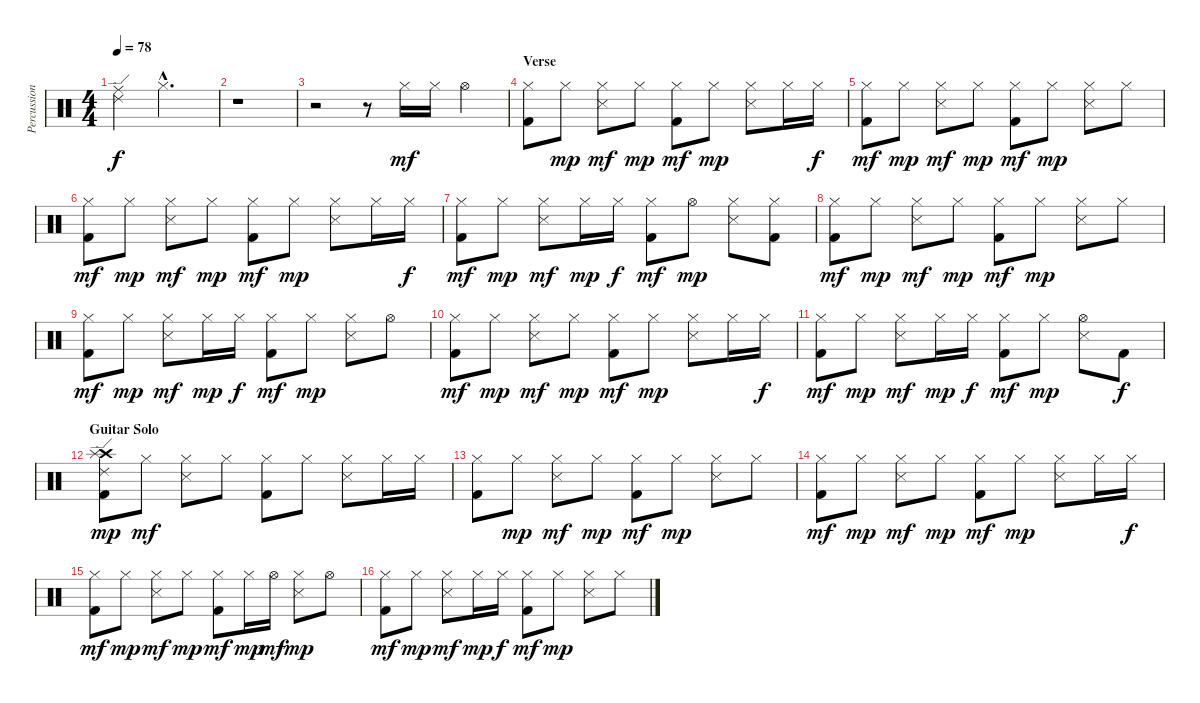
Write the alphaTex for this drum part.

\track ("Percussions" "Percussion") {instrument percussion}
\staff {score}
\articulation defaults
\ts (4 4)
\tempo 78
\clef neutral
\ks c
("Ride (edge) 2" "Ride (middle)").4{dy f} "Hi-Hat (closed)"{hac}.2{d} |
r.1 |
r.2 r.8 "Hi-Hat (closed)".16{dy mf} "Hi-Hat (closed)".16 "Hi-Hat (open)".4 |
\section ("" "Verse")
("Hi-Hat (closed)" "Kick (hit) 2").8 "Hi-Hat (closed)".8{dy mp} ("Hi-Hat (closed)" "Snare (side stick) 3").8{dy mf} "Hi-Hat (closed)".8{dy mp} ("Hi-Hat (closed)" "Kick (hit) 2").8{dy mf} "Hi-Hat (closed)".8{dy mp} ("Hi-Hat (closed)" "Snare (side stick) 3").8 "Hi-Hat (closed)".16 "Hi-Hat (closed)".16{dy f} |
("Hi-Hat (closed)" "Kick (hit) 2").8{dy mf} "Hi-Hat (closed)".8{dy mp} ("Hi-Hat (closed)" "Snare (side stick) 3").8{dy mf} "Hi-Hat (closed)".8{dy mp} ("Hi-Hat (closed)" "Kick (hit) 2").8{dy mf} "Hi-Hat (closed)".8{dy mp} ("Hi-Hat (closed)" "Snare (side stick) 3").8 "Hi-Hat (closed)".8 |
("Hi-Hat (closed)" "Kick (hit) 2").8{dy mf} "Hi-Hat (closed)".8{dy mp} ("Hi-Hat (closed)" "Snare (side stick) 3").8{dy mf} "Hi-Hat (closed)".8{dy mp} ("Hi-Hat (closed)" "Kick (hit) 2").8{dy mf} "Hi-Hat (closed)".8{dy mp} ("Hi-Hat (closed)" "Snare (side stick) 3").8 "Hi-Hat (closed)".16 "Hi-Hat (closed)".16{dy f} |
("Hi-Hat (closed)" "Kick (hit) 2").8{dy mf} "Hi-Hat (closed)".8{dy mp} ("Hi-Hat (closed)" "Snare (side stick) 3").8{dy mf} "Hi-Hat (closed)".16{dy mp} "Hi-Hat (closed)".16{dy f} ("Hi-Hat (closed)" "Kick (hit) 2").8{dy mf} "Hi-Hat (open)".8{dy mp} ("Hi-Hat (closed)" "Snare (side stick) 3").8 ("Hi-Hat (closed)" "Kick (hit) 2").8 |
("Hi-Hat (closed)" "Kick (hit) 2").8{dy mf} "Hi-Hat (closed)".8{dy mp} ("Hi-Hat (closed)" "Snare (side stick) 3").8{dy mf} "Hi-Hat (closed)".8{dy mp} ("Hi-Hat (closed)" "Kick (hit) 2").8{dy mf} "Hi-Hat (closed)".8{dy mp} ("Hi-Hat (closed)" "Snare (side stick) 3").8 "Hi-Hat (closed)".8 |
("Hi-Hat (closed)" "Kick (hit) 2").8{dy mf} "Hi-Hat (closed)".8{dy mp} ("Hi-Hat (closed)" "Snare (side stick) 3").8{dy mf} "Hi-Hat (closed)".16{dy mp} "Hi-Hat (closed)".16{dy f} ("Hi-Hat (closed)" "Kick (hit) 2").8{dy mf} "Hi-Hat (closed)".8{dy mp} ("Hi-Hat (closed)" "Snare (side stick) 3").8 "Hi-Hat (open)".8 |
("Hi-Hat (closed)" "Kick (hit) 2").8{dy mf} "Hi-Hat (closed)".8{dy mp} ("Hi-Hat (closed)" "Snare (side stick) 3").8{dy mf} "Hi-Hat (closed)".8{dy mp} ("Hi-Hat (closed)" "Kick (hit) 2").8{dy mf} "Hi-Hat (closed)".8{dy mp} ("Hi-Hat (closed)" "Snare (side stick) 3").8 "Hi-Hat (closed)".16 "Hi-Hat (closed)".16{dy f} |
("Hi-Hat (closed)" "Kick (hit) 2").8{dy mf} "Hi-Hat (closed)".8{dy mp} ("Hi-Hat (closed)" "Snare (side stick) 3").8{dy mf} "Hi-Hat (closed)".16{dy mp} "Hi-Hat (closed)".16{dy f} ("Hi-Hat (closed)" "Kick (hit) 2").8{dy mf} "Hi-Hat (closed)".8{dy mp} ("Hi-Hat (open)" "Snare (side stick) 3").8 "Kick (hit) 2".8{dy f} |
\section ("" "Guitar Solo")
("Crash high (hit)" "Ride (edge) 2" "Splash (hit)" "Kick (hit) 2").8{dy mp} "Hi-Hat (closed)".8{dy mf} ("Hi-Hat (closed)" "Snare (side stick) 3").8 "Hi-Hat (closed)".8 ("Hi-Hat (closed)" "Kick (hit) 2").8 "Hi-Hat (closed)".8 ("Hi-Hat (closed)" "Snare (side stick) 3").8 "Hi-Hat (closed)".16 "Hi-Hat (closed)".16 |
("Hi-Hat (closed)" "Kick (hit) 2").8 "Hi-Hat (closed)".8{dy mp} ("Hi-Hat (closed)" "Snare (side stick) 3").8{dy mf} "Hi-Hat (closed)".8{dy mp} ("Hi-Hat (closed)" "Kick (hit) 2").8{dy mf} "Hi-Hat (closed)".8{dy mp} ("Hi-Hat (closed)" "Snare (side stick) 3").8 "Hi-Hat (closed)".8 |
("Hi-Hat (closed)" "Kick (hit) 2").8{dy mf} "Hi-Hat (closed)".8{dy mp} ("Hi-Hat (closed)" "Snare (side stick) 3").8{dy mf} "Hi-Hat (closed)".8{dy mp} ("Hi-Hat (closed)" "Kick (hit) 2").8{dy mf} "Hi-Hat (closed)".8{dy mp} ("Hi-Hat (closed)" "Snare (side stick) 3").8 "Hi-Hat (closed)".16 "Hi-Hat (closed)".16{dy f} |
("Hi-Hat (closed)" "Kick (hit) 2").8{dy mf} "Hi-Hat (closed)".8{dy mp} ("Hi-Hat (closed)" "Snare (side stick) 3").8{dy mf} "Hi-Hat (closed)".8{dy mp} ("Hi-Hat (closed)" "Kick (hit) 2").8{dy mf} "Hi-Hat (closed)".16{dy mp} "Hi-Hat (open)".16{dy mf} ("Hi-Hat (closed)" "Snare (side stick) 3").8{dy mp} "Hi-Hat (open)".8 |
("Hi-Hat (closed)" "Kick (hit) 2").8{dy mf} "Hi-Hat (closed)".8{dy mp} ("Hi-Hat (closed)" "Snare (side stick) 3").8{dy mf} "Hi-Hat (closed)".16{dy mp} "Hi-Hat (closed)".16{dy f} ("Hi-Hat (closed)" "Kick (hit) 2").8{dy mf} "Hi-Hat (closed)".8{dy mp} ("Hi-Hat (closed)" "Snare (side stick) 3").8 "Hi-Hat (closed)".8
